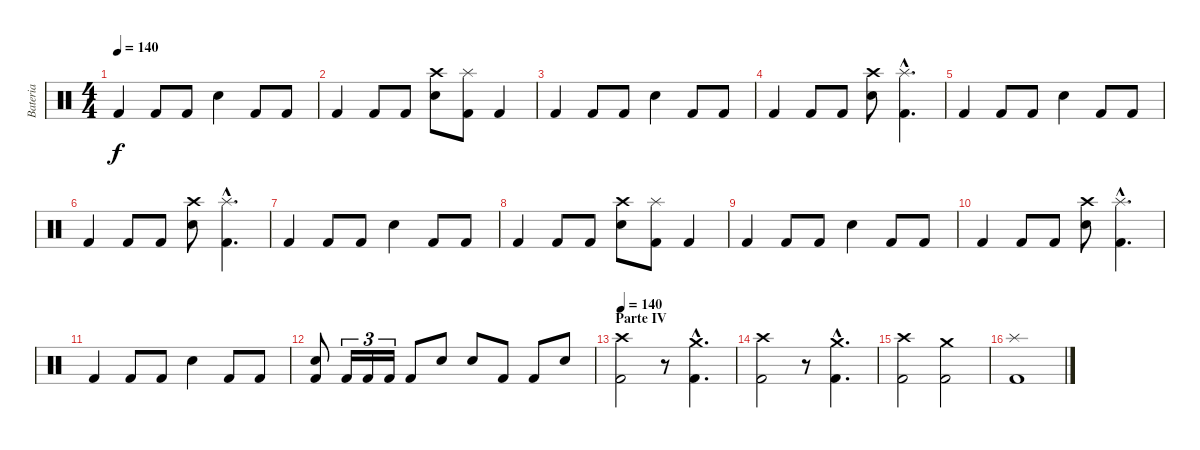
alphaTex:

\track ("Bateria" "Bateria") {instrument percussion}
\staff {score}
\articulation defaults
\ts (4 4)
\tempo 140
\clef neutral
\ks c "Kick (hit) 2".4{dy f} "Kick (hit) 2".8 "Kick (hit) 2".8 "Electric Snare (hit)".4 "Kick (hit) 2".8 "Kick (hit) 2".8
|
"Kick (hit) 2".4 "Kick (hit) 2".8 "Kick (hit) 2".8 ("Crash high (hit)" "Electric Snare (hit)").8 ("Splash (hit)" "Kick (hit) 2").8 "Kick (hit) 2".4 |
"Kick (hit) 2".4 "Kick (hit) 2".8 "Kick (hit) 2".8 "Electric Snare (hit)".4 "Kick (hit) 2".8 "Kick (hit) 2".8 |
"Kick (hit) 2".4 "Kick (hit) 2".8 "Kick (hit) 2".8 ("Crash high (hit)" "Electric Snare (hit)").8 ("Splash (hit)"{hac} "Kick (hit) 2"{hac}).4{d} |
"Kick (hit) 2".4 "Kick (hit) 2".8 "Kick (hit) 2".8 "Electric Snare (hit)".4 "Kick (hit) 2".8 "Kick (hit) 2".8 |
"Kick (hit) 2".4 "Kick (hit) 2".8 "Kick (hit) 2".8 ("Crash high (hit)" "Electric Snare (hit)").8 ("Splash (hit)"{hac} "Kick (hit) 2"{hac}).4{d} |
"Kick (hit) 2".4 "Kick (hit) 2".8 "Kick (hit) 2".8 "Electric Snare (hit)".4 "Kick (hit) 2".8 "Kick (hit) 2".8 |
"Kick (hit) 2".4 "Kick (hit) 2".8 "Kick (hit) 2".8 ("Crash high (hit)" "Electric Snare (hit)").8 ("Splash (hit)" "Kick (hit) 2").8 "Kick (hit) 2".4 |
"Kick (hit) 2".4 "Kick (hit) 2".8 "Kick (hit) 2".8 "Electric Snare (hit)".4 "Kick (hit) 2".8 "Kick (hit) 2".8 |
"Kick (hit) 2".4 "Kick (hit) 2".8 "Kick (hit) 2".8 ("Crash high (hit)" "Electric Snare (hit)").8 ("Splash (hit)"{hac} "Kick (hit) 2"{hac}).4{d} |
"Kick (hit) 2".4 "Kick (hit) 2".8 "Kick (hit) 2".8 "Electric Snare (hit)".4 "Kick (hit) 2".8 "Kick (hit) 2".8 |
("Electric Snare (hit)" "Kick (hit) 2").8 "Kick (hit) 2".16{tu (3 2)} "Kick (hit) 2".16{tu (3 2)} "Kick (hit) 2".16{tu (3 2)} "Kick (hit) 2".8 "Electric Snare (hit)".8 "Electric Snare (hit)".8 "Kick (hit) 2".8 "Kick (hit) 2".8 "Electric Snare (hit)".8 |
\section ("" "Parte IV")
\tempo 140
("Crash high (hit)" "Kick (hit) 2").2{volume 15} r.8 ("Crash medium (hit)"{hac} "Kick (hit) 2"{hac}).4{d} |
("Crash high (hit)" "Kick (hit) 2").2 r.8 ("Crash medium (hit)"{hac} "Kick (hit) 2"{hac}).4{d} |
("Crash high (hit)" "Kick (hit) 2").2 ("Crash medium (hit)" "Kick (hit) 2").2 |
("Splash (hit)" "Kick (hit) 2").1
